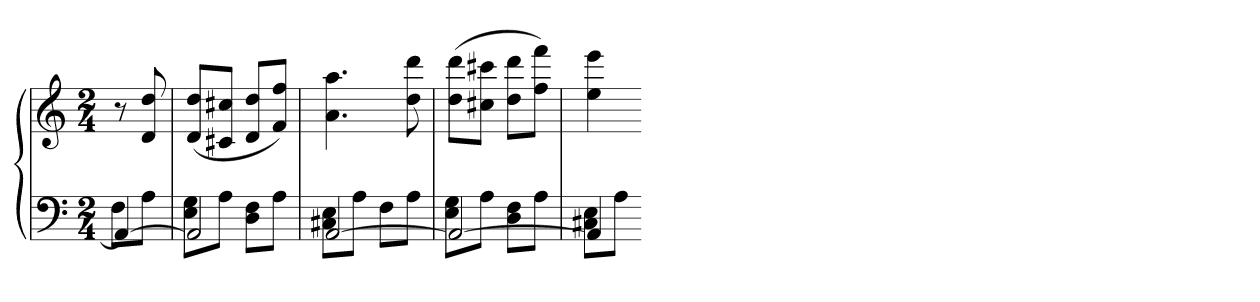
**kern	**kern
*part1	*part1
*staff2	*staff1
*clefF4	*clefG2
*k[]	*k[]
*a:	*a:
*M2/4	*M2/4
=	=
*^	*
4AA_	8FL	8r
.	8AJ	8d 8dd
=229	=229	=229
2AA]	8E 8GL	(8d 8ddL
.	8AJ	8c#X 8cc#XJ
.	8D 8FL	8d 8ddL
.	8AJ	8f 8ffJ)
=230	=230	=230
[2AA	8C#X 8EL	4.a 4.aa
.	8AJ	.
.	8FL	.
.	8AJ	8dd 8ddd
=231	=231	=231
2AA_	8E 8GL	(8dd 8dddL
.	8AJ	8cc#X 8ccc#XJ
.	8D 8FL	8dd 8dddL
.	8AJ	8ff 8fffJ)
=232	=232	=232
4AA]	8C#X 8EL	4ee 4eee
.	8AJ	.
*v	*v	*
=-	=-
*-	*-
